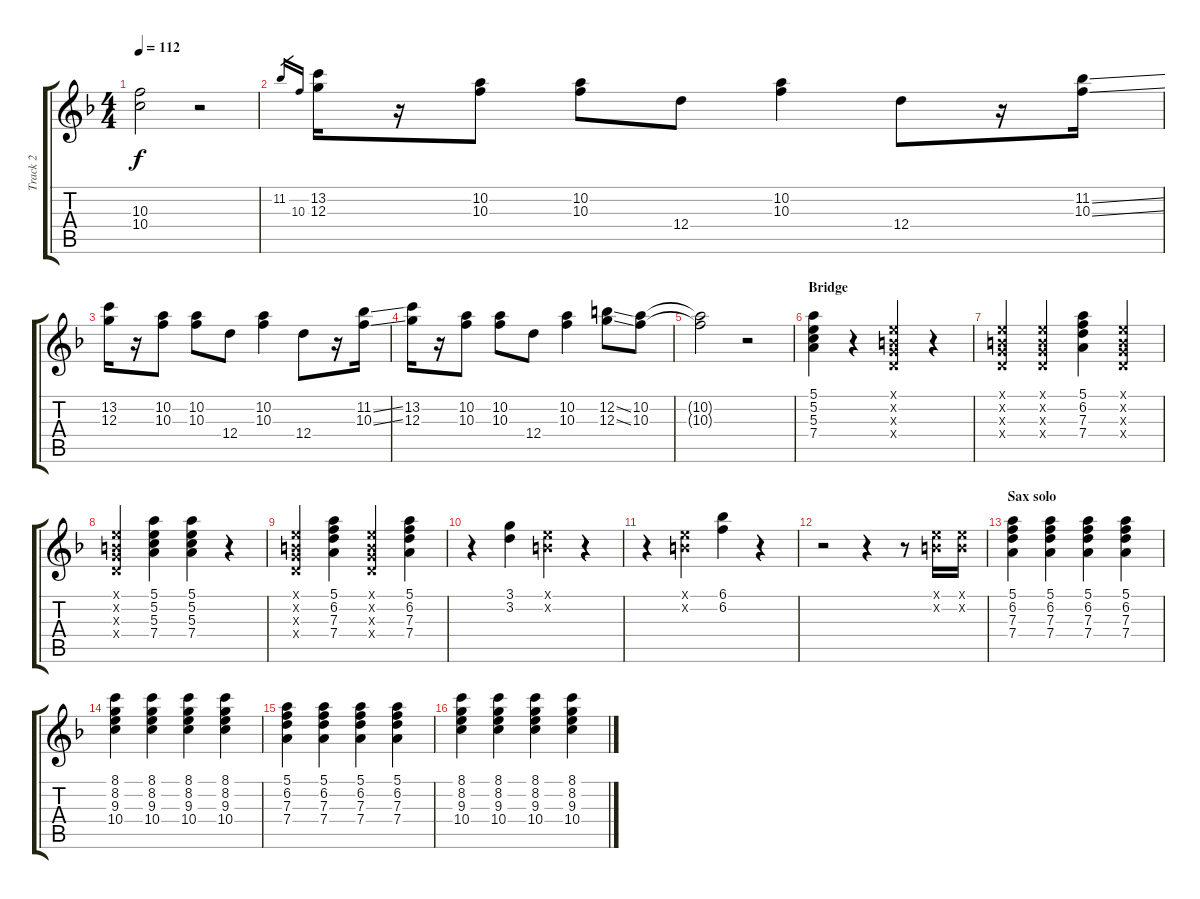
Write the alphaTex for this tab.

\track ("Track 2" "Track 2") {instrument electricguitarjazz}
\staff {score tabs}
\tuning (E4 B3 G3 D3 A2 E2) {hide}
\ts (4 4)
\tempo 112
\clef g2
\ks f
(10.3{t} 10.4{t}).2{dy f} r.2 |
11.2.16{gr} 10.3.16{gr} (13.2 12.3).16 r.16 (10.2 10.3).8 (10.2 10.3).8 12.4.8 (10.2 10.3).4 12.4.8 r.16 (11.2{ss} 10.3{ss}).16 |
(13.2 12.3).16 r.16 (10.2 10.3).8 (10.2 10.3).8 12.4.8 (10.2 10.3).4 12.4.8 r.16 (11.2{ss} 10.3{ss}).16 |
(13.2 12.3).16 r.16 (10.2 10.3).8 (10.2 10.3).8 12.4.8 (10.2 10.3).4 (12.2{ss} 12.3{ss}).8 (10.2 10.3).8 |
(10.2{t} 10.3{t}).2 r.2 |
\section ("" "Bridge")
(5.1 5.2 5.3 7.4).4 r.4 (0.1{x} 0.2{x} 0.3{x} 0.4{x}).4 r.4 |
(0.1{x} 0.2{x} 0.3{x} 0.4{x}).4 (0.1{x} 0.2{x} 0.3{x} 0.4{x}).4 (5.1 6.2 7.3 7.4).4 (0.1{x} 0.2{x} 0.3{x} 0.4{x}).4 |
(0.1{x} 0.2{x} 0.3{x} 0.4{x}).4 (5.1 5.2 5.3 7.4).4 (5.1 5.2 5.3 7.4).4 r.4 |
(0.1{x} 0.2{x} 0.3{x} 0.4{x}).4 (5.1 6.2 7.3 7.4).4 (0.1{x} 0.2{x} 0.3{x} 0.4{x}).4 (5.1 6.2 7.3 7.4).4 |
r.4 (3.1 3.2).4 (0.1{x} 0.2{x}).4 r.4 |
r.4 (0.1{x} 0.2{x}).4 (6.1 6.2).4 r.4 |
r.2 r.4 r.8 (0.1{x} 0.2{x}).16 (0.1{x} 0.2{x}).16 |
\section ("" "Sax solo")
(5.1 6.2 7.3 7.4).4 (5.1 6.2 7.3 7.4).4 (5.1 6.2 7.3 7.4).4 (5.1 6.2 7.3 7.4).4 |
(8.1 8.2 9.3 10.4).4 (8.1 8.2 9.3 10.4).4 (8.1 8.2 9.3 10.4).4 (8.1 8.2 9.3 10.4).4 |
(5.1 6.2 7.3 7.4).4 (5.1 6.2 7.3 7.4).4 (5.1 6.2 7.3 7.4).4 (5.1 6.2 7.3 7.4).4 |
(8.1 8.2 9.3 10.4).4 (8.1 8.2 9.3 10.4).4 (8.1 8.2 9.3 10.4).4 (8.1 8.2 9.3 10.4).4
